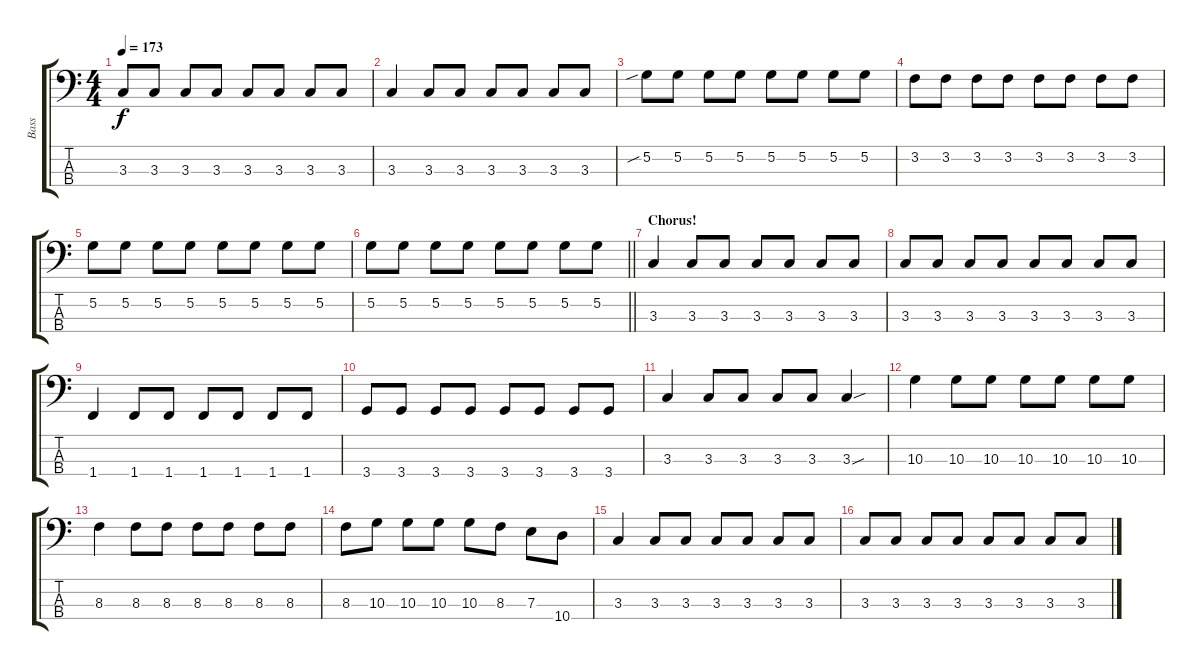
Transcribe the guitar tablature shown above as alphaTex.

\track ("Bass" "Bass") {instrument electricbasspick}
\staff {score tabs}
\tuning (G2 D2 A1 E1) {hide}
\ts (4 4)
\tempo 173
\clef f4
\ks c
3.3.8{dy f} 3.3.8 3.3.8 3.3.8 3.3.8 3.3.8 3.3.8 3.3.8 |
3.3.4 3.3.8 3.3.8 3.3.8 3.3.8 3.3.8 3.3.8 |
5.2{sib}.8 5.2.8 5.2.8 5.2.8 5.2.8 5.2.8 5.2.8 5.2.8 |
3.2.8 3.2.8 3.2.8 3.2.8 3.2.8 3.2.8 3.2.8 3.2.8 |
5.2.8 5.2.8 5.2.8 5.2.8 5.2.8 5.2.8 5.2.8 5.2.8 |
\barLineRight lightlight
5.2.8 5.2.8 5.2.8 5.2.8 5.2.8 5.2.8 5.2.8 5.2.8 |
\section ("" "Chorus!")
3.3.4 3.3.8 3.3.8 3.3.8 3.3.8 3.3.8 3.3.8 |
3.3.8 3.3.8 3.3.8 3.3.8 3.3.8 3.3.8 3.3.8 3.3.8 |
1.4.4 1.4.8 1.4.8 1.4.8 1.4.8 1.4.8 1.4.8 |
3.4.8 3.4.8 3.4.8 3.4.8 3.4.8 3.4.8 3.4.8 3.4.8 |
3.3.4 3.3.8 3.3.8 3.3.8 3.3.8 3.3{sou}.4 |
10.3.4 10.3.8 10.3.8 10.3.8 10.3.8 10.3.8 10.3.8 |
8.3.4 8.3.8 8.3.8 8.3.8 8.3.8 8.3.8 8.3.8 |
8.3.8 10.3.8 10.3.8 10.3.8 10.3.8 8.3.8 7.3.8 10.4.8 |
3.3.4 3.3.8 3.3.8 3.3.8 3.3.8 3.3.8 3.3.8 |
3.3.8 3.3.8 3.3.8 3.3.8 3.3.8 3.3.8 3.3.8 3.3.8
